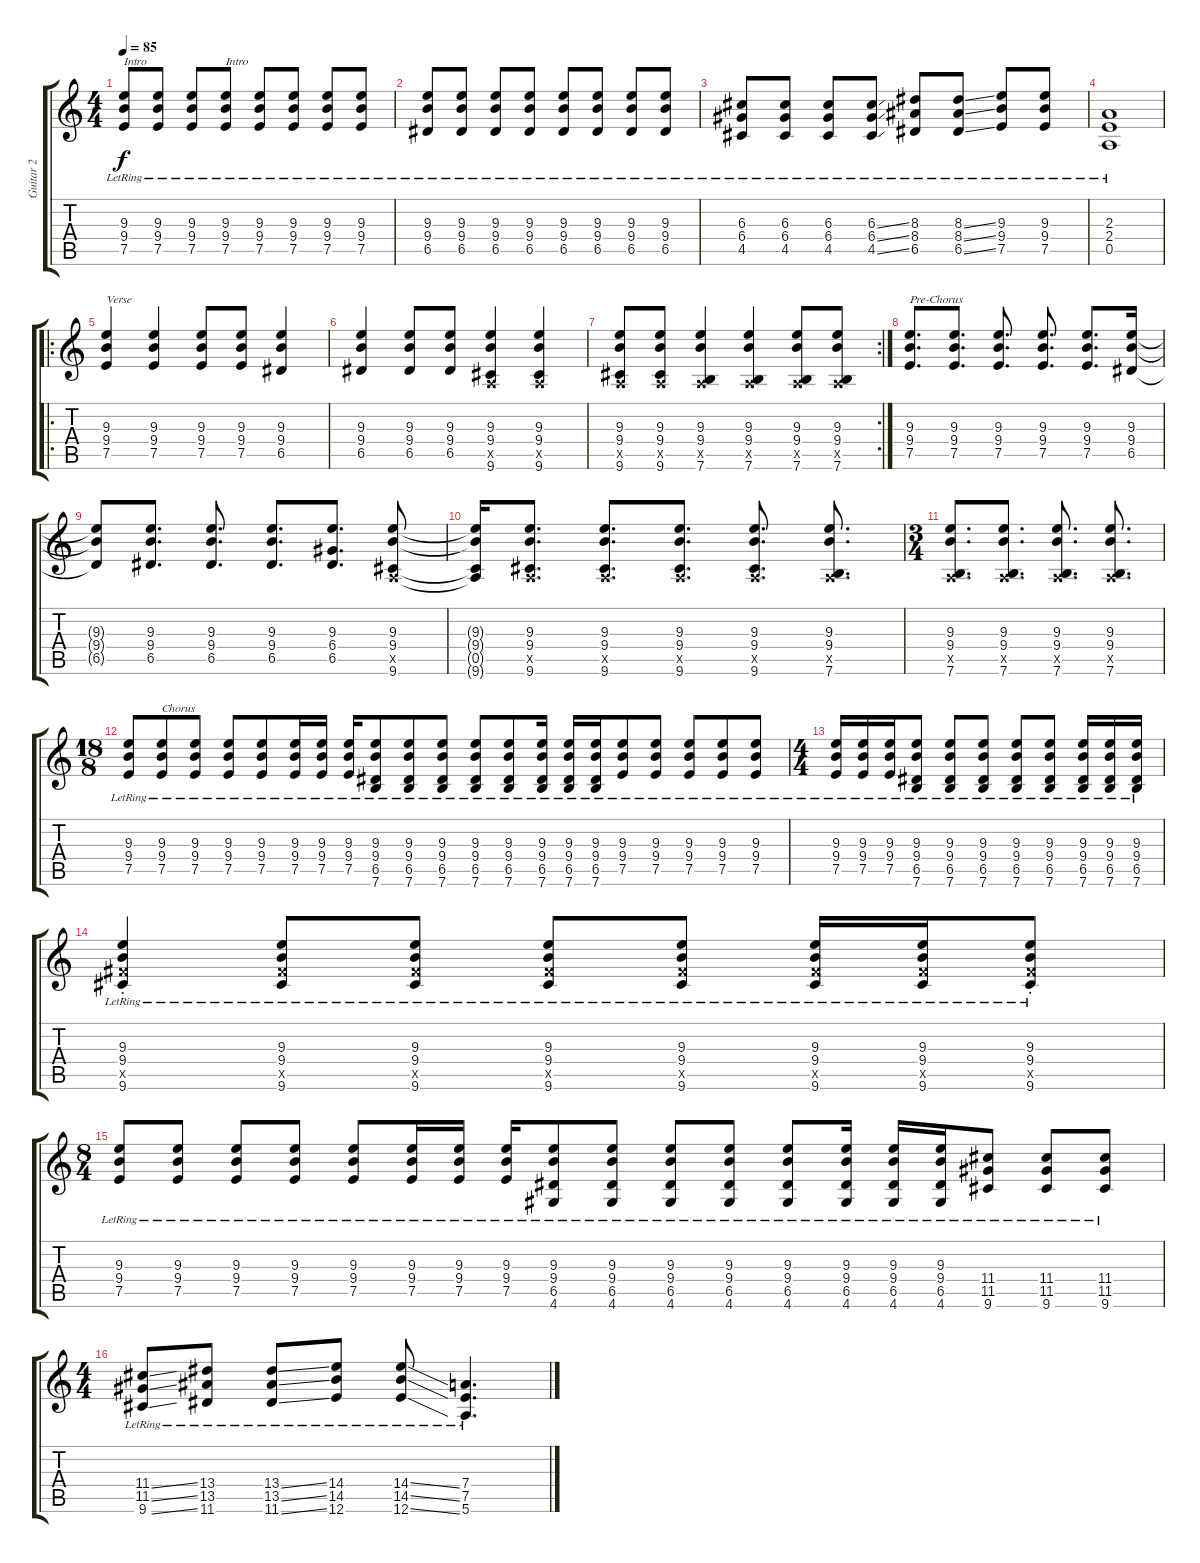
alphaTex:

\track ("Guitar 2" "Guitar 2") {instrument acousticguitarsteel}
\staff {score tabs}
\tuning (E4 B3 G3 D3 A2 E2) {hide}
\ts (4 4)
\tempo 85
\clef g2
\ks c
(9.3{lr} 9.4{lr} 7.5{lr}).8{txt "Intro" dy f instrument acousticguitarsteel} (9.3{lr} 9.4{lr} 7.5{lr}).8 (9.3{lr} 9.4{lr} 7.5{lr}).8 (9.3{lr} 9.4{lr} 7.5{lr}).8{txt "Intro"} (9.3{lr} 9.4{lr} 7.5{lr}).8 (9.3{lr} 9.4{lr} 7.5{lr}).8 (9.3{lr} 9.4{lr} 7.5{lr}).8 (9.3{lr} 9.4{lr} 7.5{lr}).8 |
(9.3{lr} 9.4{lr} 6.5{lr}).8 (9.3{lr} 9.4{lr} 6.5{lr}).8 (9.3{lr} 9.4{lr} 6.5{lr}).8 (9.3{lr} 9.4{lr} 6.5{lr}).8 (9.3{lr} 9.4{lr} 6.5{lr}).8 (9.3{lr} 9.4{lr} 6.5{lr}).8 (9.3{lr} 9.4{lr} 6.5{lr}).8 (9.3{lr} 9.4{lr} 6.5{lr}).8 |
(6.3{lr} 6.4{lr} 4.5{lr}).8 (6.3{lr} 6.4{lr} 4.5{lr}).8 (6.3{lr} 6.4{lr} 4.5{lr}).8 (6.3{ss lr} 6.4{ss lr} 4.5{ss lr}).8 (8.3{lr} 8.4{lr} 6.5{lr}).8 (8.3{ss lr} 8.4{ss lr} 6.5{ss lr}).8 (9.3{lr} 9.4{lr} 7.5{lr}).8 (9.3{lr} 9.4{lr} 7.5{lr}).8 |
(2.3{lr} 2.4{lr} 0.5{lr}).1 |
\ro
(9.3 9.4 7.5).4{txt "Verse"} (9.3 9.4 7.5).4 (9.3 9.4 7.5).8 (9.3 9.4 7.5).8 (9.3 9.4 6.5).4 |
(9.3 9.4 6.5).4 (9.3 9.4 6.5).8 (9.3 9.4 6.5).8 (9.3 9.4 0.5{x} 9.6).4 (9.3 9.4 0.5{x} 9.6).4 |
\rc 2
(9.3 9.4 0.5{x} 9.6).8 (9.3 9.4 0.5{x} 9.6).8 (9.3 9.4 0.5{x} 7.6).4 (9.3 9.4 0.5{x} 7.6).4 (9.3 9.4 0.5{x} 7.6).8 (9.3 9.4 0.5{x} 7.6).8 |
(9.3 9.4 7.5).8{d txt "Pre-Chorus"} (9.3 9.4 7.5).8{d} (9.3 9.4 7.5).8{d} (9.3 9.4 7.5).8{d} (9.3 9.4 7.5).8{d} (9.3 9.4 6.5).16 |
(9.3{t} 9.4{t} 6.5{t}).8 (9.3 9.4 6.5).8{d} (9.3 9.4 6.5).8{d} (9.3 9.4 6.5).8{d} (9.3 6.4 6.5).8{d} (9.3 9.4 0.5{x} 9.6).8 |
(9.3{t} 9.4{t} 0.5{t} 9.6{t}).16 (9.3 9.4 0.5{x} 9.6).8{d} (9.3 9.4 0.5{x} 9.6).8{d} (9.3 9.4 0.5{x} 9.6).8{d} (9.3 9.4 0.5{x} 9.6).8{d} (9.3 9.4 0.5{x} 7.6).8{d} |
\ts (3 4)
(9.3 9.4 0.5{x} 7.6).8{d} (9.3 9.4 0.5{x} 7.6).8{d} (9.3 9.4 0.5{x} 7.6).8{d} (9.3 9.4 0.5{x} 7.6).8{d} |
\ts (18 8)
(9.3{lr} 9.4{lr} 7.5{lr}).8 (9.3{lr} 9.4{lr} 7.5{lr}).8{txt "Chorus"} (9.3{lr} 9.4{lr} 7.5{lr}).8 (9.3{lr} 9.4{lr} 7.5{lr}).8 (9.3{lr} 9.4{lr} 7.5{lr}).8 (9.3{lr} 9.4{lr} 7.5{lr}).16 (9.3{lr} 9.4{lr} 7.5{lr}).16 (9.3{lr} 9.4{lr} 7.5{lr}).16 (9.3{lr} 9.4{lr} 6.5{lr} 7.6{lr}).8 (9.3{lr} 9.4{lr} 6.5{lr} 7.6{lr}).8 (9.3{lr} 9.4{lr} 6.5{lr} 7.6{lr}).8 (9.3{lr} 9.4{lr} 6.5{lr} 7.6{lr}).8 (9.3{lr} 9.4{lr} 6.5{lr} 7.6{lr}).8 (9.3{lr} 9.4{lr} 6.5{lr} 7.6{lr}).16 (9.3{lr} 9.4{lr} 6.5{lr} 7.6{lr}).16 (9.3{lr} 9.4{lr} 6.5{lr} 7.6{lr}).16 (9.3{lr} 9.4{lr} 7.5{lr}).8 (9.3{lr} 9.4{lr} 7.5{lr}).8 (9.3{lr} 9.4{lr} 7.5{lr}).8 (9.3{lr} 9.4{lr} 7.5{lr}).8 (9.3{lr} 9.4{lr} 7.5{lr}).8 |
\ts (4 4)
(9.3{lr} 9.4{lr} 7.5{lr}).16 (9.3{lr} 9.4{lr} 7.5{lr}).16 (9.3{lr} 9.4{lr} 7.5{lr}).16 (9.3{lr} 9.4{lr} 6.5{lr} 7.6{lr}).8 (9.3{lr} 9.4{lr} 6.5{lr} 7.6{lr}).8 (9.3{lr} 9.4{lr} 6.5{lr} 7.6{lr}).8 (9.3{lr} 9.4{lr} 6.5{lr} 7.6{lr}).8 (9.3{lr} 9.4{lr} 6.5{lr} 7.6{lr}).8 (9.3{lr} 9.4{lr} 6.5{lr} 7.6{lr}).16 (9.3{lr} 9.4{lr} 6.5{lr} 7.6{lr}).16 (9.3{lr} 9.4{lr} 6.5{lr} 7.6{lr}).16 |
(9.3{st lr} 9.4{st lr} 9.5{x} 9.6{st lr}).4 (9.3{lr} 9.4{lr} 9.5{x} 9.6{lr}).8 (9.3{lr} 9.4{lr} 9.5{x} 9.6{lr}).8 (9.3{lr} 9.4{lr} 9.5{x} 9.6{lr}).8 (9.3{lr} 9.4{lr} 9.5{x} 9.6{lr}).8 (9.3{lr} 9.4{lr} 9.5{x} 9.6{lr}).16 (9.3{lr} 9.4{lr} 9.5{x} 9.6{lr}).16 (9.3{lr} 9.4{st lr} 9.5{x} 9.6{lr}).8 |
\ts (8 4)
(9.3{lr} 9.4{lr} 7.5{lr}).8 (9.3{lr} 9.4{lr} 7.5{lr}).8 (9.3{lr} 9.4{lr} 7.5{lr}).8 (9.3{lr} 9.4{lr} 7.5{lr}).8 (9.3{lr} 9.4{lr} 7.5{lr}).8 (9.3{lr} 9.4{lr} 7.5{lr}).16 (9.3{lr} 9.4{lr} 7.5{lr}).16 (9.3{lr} 9.4{lr} 7.5{lr}).16 (9.3{lr} 9.4{lr} 6.5{lr} 4.6{lr}).8 (9.3{lr} 9.4{lr} 6.5{lr} 4.6{lr}).8 (9.3{lr} 9.4{lr} 6.5{lr} 4.6{lr}).8 (9.3{lr} 9.4{lr} 6.5{lr} 4.6{lr}).8 (9.3{lr} 9.4{lr} 6.5{lr} 4.6{lr}).8 (9.3{lr} 9.4{lr} 6.5{lr} 4.6{lr}).16 (9.3{lr} 9.4{lr} 6.5{lr} 4.6{lr}).16 (9.3{lr} 9.4{lr} 6.5{lr} 4.6{lr}).16 (11.4{lr} 11.5{lr} 9.6{lr}).8 (11.4{lr} 11.5{lr} 9.6{lr}).8 (11.4{lr} 11.5{lr} 9.6{lr}).8 |
\ts (4 4)
(11.4{ss lr} 11.5{ss lr} 9.6{ss lr}).8 (13.4{lr} 13.5{lr} 11.6{lr}).8 (13.4{ss lr} 13.5{ss lr} 11.6{ss lr}).8 (14.4{lr} 14.5{lr} 12.6{lr}).8 (14.4{ss lr} 14.5{ss lr} 12.6{ss lr}).8 (7.4{lr} 7.5{lr} 5.6{lr}).4{d}
